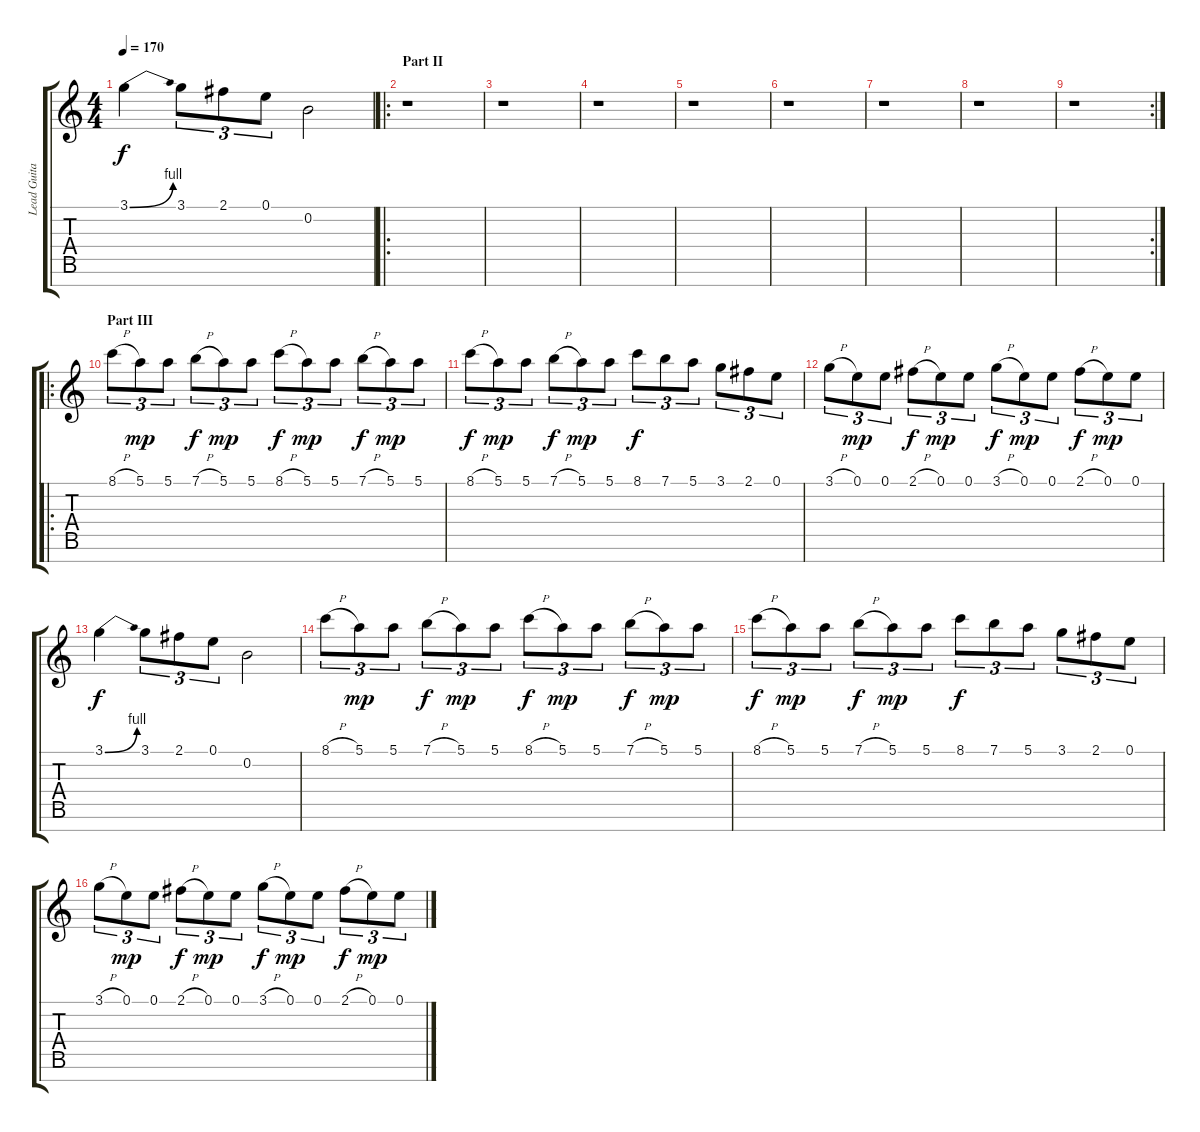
\track ("Lead Guitar I" "Lead Guita") {instrument distortionguitar}
\staff {score tabs}
\tuning (E4 B3 G3 D3 A2 E2 B1) {hide}
\ts (4 4)
\tempo 170
\clef g2
\ks c
3.1{be (bend 0 0 60 4)}.4{dy f} 3.1.8{tu (3 2)} 2.1.8{tu (3 2)} 0.1.8{tu (3 2)} 0.2.2 |
\ro
\section ("" "Part II")
r.1 |
r.1 |
r.1 |
r.1 |
r.1 |
r.1 |
r.1 |
\rc 2
r.1 |
\ro
\section ("" "Part III")
8.1{h}.8{tu (3 2)} 5.1.8{tu (3 2) dy mp} 5.1.8{tu (3 2)} 7.1{h}.8{tu (3 2) dy f} 5.1.8{tu (3 2) dy mp} 5.1.8{tu (3 2)} 8.1{h}.8{tu (3 2) dy f} 5.1.8{tu (3 2) dy mp} 5.1.8{tu (3 2)} 7.1{h}.8{tu (3 2) dy f} 5.1.8{tu (3 2) dy mp} 5.1.8{tu (3 2)} |
8.1{h}.8{tu (3 2) dy f} 5.1.8{tu (3 2) dy mp} 5.1.8{tu (3 2)} 7.1{h}.8{tu (3 2) dy f} 5.1.8{tu (3 2) dy mp} 5.1.8{tu (3 2)} 8.1.8{tu (3 2) dy f} 7.1.8{tu (3 2)} 5.1.8{tu (3 2)} 3.1.8{tu (3 2)} 2.1.8{tu (3 2)} 0.1.8{tu (3 2)} |
3.1{h}.8{tu (3 2)} 0.1.8{tu (3 2) dy mp} 0.1.8{tu (3 2)} 2.1{h}.8{tu (3 2) dy f} 0.1.8{tu (3 2) dy mp} 0.1.8{tu (3 2)} 3.1{h}.8{tu (3 2) dy f} 0.1.8{tu (3 2) dy mp} 0.1.8{tu (3 2)} 2.1{h}.8{tu (3 2) dy f} 0.1.8{tu (3 2) dy mp} 0.1.8{tu (3 2)} |
3.1{be (bend 0 0 60 4)}.4{dy f} 3.1.8{tu (3 2)} 2.1.8{tu (3 2)} 0.1.8{tu (3 2)} 0.2.2 |
8.1{h}.8{tu (3 2)} 5.1.8{tu (3 2) dy mp} 5.1.8{tu (3 2)} 7.1{h}.8{tu (3 2) dy f} 5.1.8{tu (3 2) dy mp} 5.1.8{tu (3 2)} 8.1{h}.8{tu (3 2) dy f} 5.1.8{tu (3 2) dy mp} 5.1.8{tu (3 2)} 7.1{h}.8{tu (3 2) dy f} 5.1.8{tu (3 2) dy mp} 5.1.8{tu (3 2)} |
8.1{h}.8{tu (3 2) dy f} 5.1.8{tu (3 2) dy mp} 5.1.8{tu (3 2)} 7.1{h}.8{tu (3 2) dy f} 5.1.8{tu (3 2) dy mp} 5.1.8{tu (3 2)} 8.1.8{tu (3 2) dy f} 7.1.8{tu (3 2)} 5.1.8{tu (3 2)} 3.1.8{tu (3 2)} 2.1.8{tu (3 2)} 0.1.8{tu (3 2)} |
3.1{h}.8{tu (3 2)} 0.1.8{tu (3 2) dy mp} 0.1.8{tu (3 2)} 2.1{h}.8{tu (3 2) dy f} 0.1.8{tu (3 2) dy mp} 0.1.8{tu (3 2)} 3.1{h}.8{tu (3 2) dy f} 0.1.8{tu (3 2) dy mp} 0.1.8{tu (3 2)} 2.1{h}.8{tu (3 2) dy f} 0.1.8{tu (3 2) dy mp} 0.1.8{tu (3 2)}
